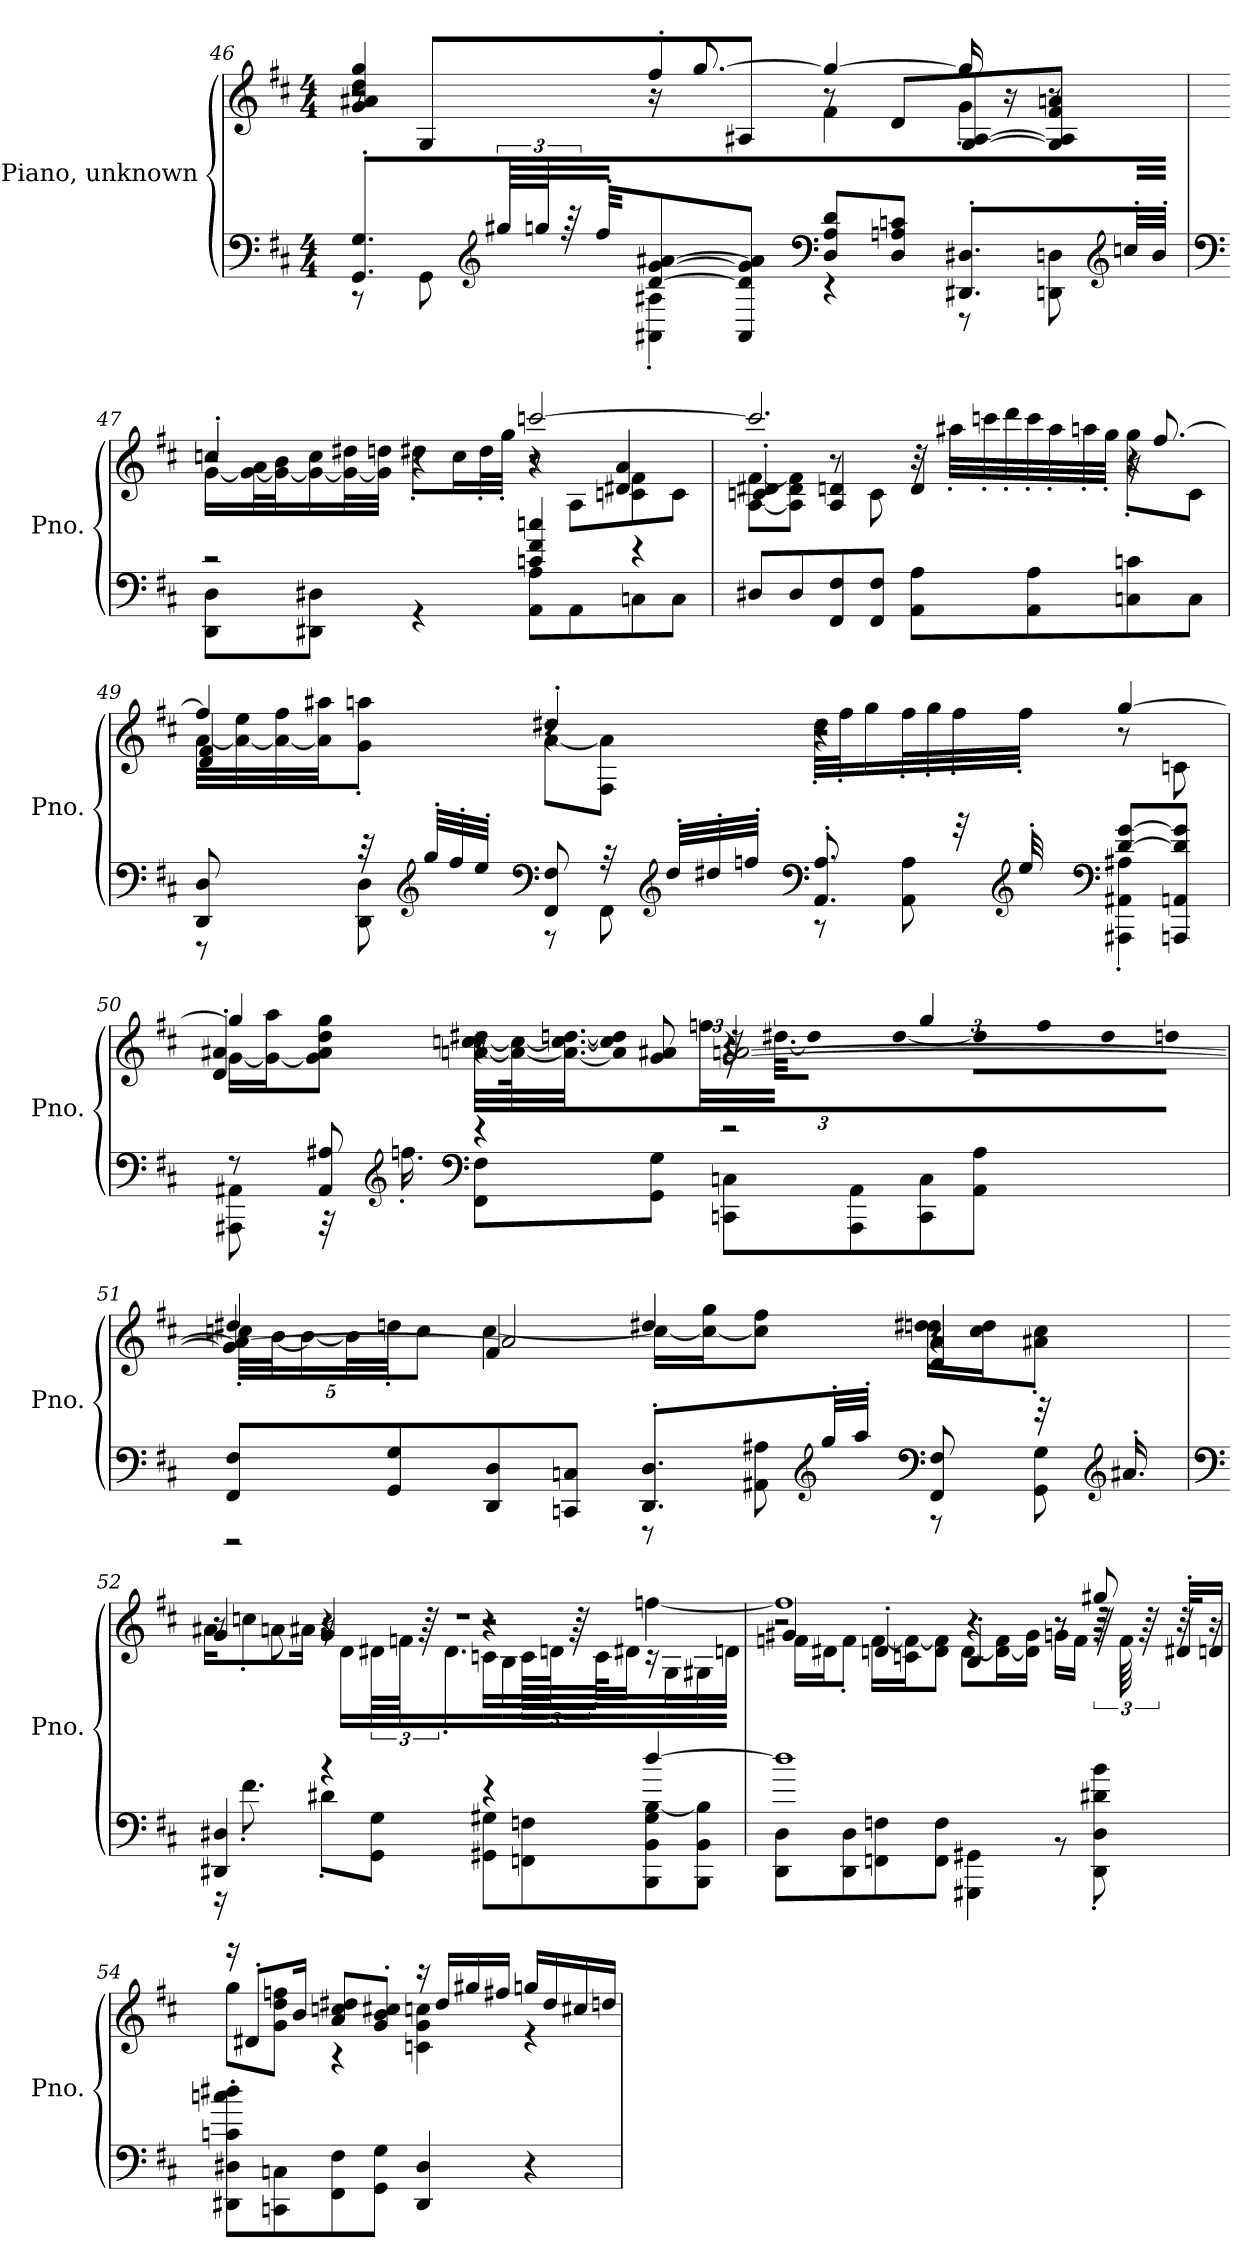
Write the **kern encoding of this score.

**kern	**kern
*part1	*part1
*staff2	*staff1
*I"Piano, unknown	*
*I'Pno.	*
!!LO:LB:g=z
*clefF4	*clefG2
*k[f#c#]	*k[f#c#]
*M4/4	*M4/4
=46	=46
*^	*^
*	*	*	*^
8.GG/' 8.G/'L	8r	4g/ 4a#X/ 4dd/ 4gg/	2r	8r
.	8GG\	.	.	8G/L
*clefG2	*	*	*	*
96gg#X/LLL	.	.	.	.
96ggn/JJJJ	.	.	.	.
96r	.	.	.	.
32ff#'/KKL	.	.	.	.
[8d/ [8g/ [8a#X/	4AA#X\' 4A#X\'	16r	.	8ff#'/
.	.	[8.gg/	.	.
8AA#/ 8d/] 8g/] 8a#/]J	.	.	.	8A#X/J
*clefF4	*	*	*	*
8D/ 8A#/ 8d/L	4r	4gg/_	4f#\	8r
8D/ 8An/ 8cn/J	.	.	.	8d/L
8.DD#X/' 8.D#X/'L	8r	16gg/]	4g'\	[8G/ [8A#/
.	.	16r	.	.
.	8DDn\ 8Dn\	8r	.	8G/] 8A#/] 8f#/ 8an/J
*clefG2	*	*	*	*
32ccn'/LL	.	.	.	.
32b'/JJJ	.	.	.	.
!!LO:LB:g=z	!!	!!
=47	=47	=47	=47	=47
*clefF4	*	*	*	*
2r	8DD\ 8D\L	4ccn'/	[16g\LL	2r
.	.	.	32g\_ 32a\L	.
.	.	.	32g\_ 32b\J	.
.	8DD#X\ 8D#X\J	.	16g\_ 16cc\	.
.	.	.	32g\_ 32dd#X\L	.
.	.	.	32g\] 32ddn\JJJ	.
.	4r	4r	8dd#X'\L	.
.	.	.	16cc\L	.
.	.	.	32dd#'\L	.
.	.	.	32gg'\JJJ	.
4cn/ 4f#/ 4ccn/	8AA\ 8A\L	[2cccn/	8r	4r
.	8AA\	.	8A\L	.
4r	8Cn\	.	8cn\ 8f#\	4d#X/ 4a/
.	8C\J	.	8c\J	.
*v	*v	*	*	*
=48	=48	=48	=48
8D#X/L	2.ccc/]	[8A\ [8f#\L	4cn/' 4d#X/'
8D#/	.	8A\] 8d#\ 8f#\]J	.
8FF#/ 8F#/	.	8r	4A/ 4dn/
8FF#/ 8F#/J	.	8c\	.
8AA\ 8A\L	.	32r	4d/
.	.	32aa#X'\LLL	.
.	.	32cccn'\	.
.	.	32ddd'\	.
8AA\ 8A\	.	32ccc'\	.
.	.	32aa#'\	.
.	.	32aan'\	.
.	.	32gg'\JJJ	.
8Cn\ 8cn\	16r	8gg'\L	4r
.	[8.ff#/	.	.
8C\J	.	8c\J	.
!!LO:PB:g=z	!!	!!
=49	=49	=49	=49
*^	*	*	*
8DD/ 8D/	8r	4ff#/]	[32a\LLL	4d/ 4f#/
.	.	.	32a\_ 32ee\	.
.	.	.	32a\_ 32ff#\	.
.	.	.	32a\] 32aa#X\JJ	.
32r	8DD\ 8D\	.	8g\' 8aan\'J	.
*clefG2	*	*	*	*
32gg'/LLL	.	.	.	.
32ff#'/	.	.	.	.
32ee'/JJJ	.	.	.	.
*clefF4	*	*	*	*
8FF#/ 8F#/	8r	4dd#X'/	[8a\L	4r
32r	8FF#\	.	8F#\ 8a\]J	.
*clefG2	*	*	*	*
32dd'/LLL	.	.	.	.
32dd#X'/	.	.	.	.
32ffn'/JJJ	.	.	.	.
*clefF4	*	*	*	*
8.AA/' 8.A/'	8r	4r	32dd#'\LLL	2r
.	.	.	32ff#'\J	.
.	.	.	16gg\	.
.	8AA\ 8A\	.	32ff#'\L	.
.	.	.	32gg'\	.
32r	.	.	32ff#'\	.
*clefG2	*	*	*	*
32ee'/	.	.	32ff#'\JJJ	.
*clefF4	*	*	*	*
[8d/ [8g/L	4AAA#X\' 4AA#X\' 4A#X\'	[4gg/	8r	.
8AAAn/ 8AAn/ 8d/] 8g/]J	.	.	8cn\	.
!!LO:LB:g=z	!!	!!
=50	=50	=50	=50	=50
8r	8AAA#X\ 8AA#X\	4gg/]	[16g\LL	4d/' 4a#X/'
.	.	.	16g\_ 16aa\J	.
8AA#/ 8A#X/	32r	.	8g\] 8a#\ 8dd\ 8gg\J	.
*clefG2	*	*	*	*
.	16.ffn'\	.	.	.
*clefF4	*	*	*	*
*	*	*	*Xbrackettup	*
4r	8FF#\ 8F#\L	4r	[48an\ [48ccn\ 48dd#X\LLL	8r
.	.	.	96a\_ 96cc\_K	.
.	.	.	48.a\_ 48.cc\_ [48.ddn\J	.
.	.	.	16a\] 16cc\] 16dd\]	.
*	*	*	*brackettup	*
.	8GG\ 8G\J	.	48ffn\JJk	8g/ 8a#X/
.	.	.	96r	.
.	.	.	[48.dd#X\KLL	.
.	.	.	16dd#\JJ]	.
2r	8CCn\ 8Cn\L	4r	[4dd#\	[2g/ [2an/
.	8AAA#\ 8AA#\	.	.	.
.	8CC\ 8C\	4gg/	16dd#\LL]	.
.	.	.	16ff\	.
.	8AA#\ 8A#\J	.	16dd#\	.
.	.	.	16ddn\JJ	.
!!LO:LB:g=z	!!	!!
=51	=51	=51	=51	=51
*	*	*	*Xbrackettup	*
8FF#/ 8F#/L	2r	4dd#X/	40ccn'\LLL	4g/] 4a/_
.	.	.	[40b\J	.
.	.	.	20b\_	.
.	.	.	40b\L]	.
8GG/ 8G/	.	.	40ddn'\JJ	.
.	.	.	10cc\J	.
8DD/ 8D/	.	4f#/	[4cc\	2a/]
8CCn/ 8Cn/J	.	.	.	.
8.DD/' 8.D/'L	8r	4dd#X/	16cc\LL_	.
.	.	.	16cc\_ 16gg\J	.
.	8AA#X\ 8A#X\	.	8cc\] 8ff#\J	.
*clefG2	*	*	*	*
32gg'/LL	.	.	.	.
32aa'/JJJ	.	.	.	.
*clefF4	*	*	*	*
8FF#/ 8F#/	8r	4d/ 4a/	16ddn\ 16dd#X\LL	4r
.	.	.	16cc\ 16dd#\J	.
32r	8GG\ 8G\	.	8a#X\' 8cc\'J	.
*clefG2	*	*	*	*
16.a#X'/	.	.	.	.
*	*	*v	*v	*v
!!LO:LB:g=z
=52	=52	=52
*clefF4	*	*
*	*	*^
*	*	*	*^
*	*	*	*	*^
4DD#X/ 4D#X/	16r	1r	8r	4g/	16a#X\KL
.	8.f#'\	.	.	.	8ccn'\
.	.	.	8an\	.	.
.	.	.	.	.	16a#X\Jk
4r	8d#X'\L	.	4r	4g/	16r
.	.	.	.	.	16d\LL
*	*	*	*	*	*brackettup
.	8GG\ 8G\J	.	.	.	96d#X\LL
.	.	.	.	.	96fn\JJJJ
.	.	.	.	.	96r
.	.	.	.	.	16.d#'\
4r	8GG#X\ 8G#X\L	.	4r	2r	16cn\LL
.	.	.	.	.	16B\
.	8FFn\ 8Fn\	.	.	.	96c\LL
.	.	.	.	.	96dn\JJJJ
.	.	.	.	.	96r
.	.	.	.	.	32c'\KLL
.	.	.	.	.	16d#X\JJ
[4dd/	8BBB\ 8BB\ 8G#\ [8B\	.	[4ffn\	.	16r
.	.	.	.	.	16G\LL
.	8BBB\ 8BB\ 8B\]J	.	.	.	16G#X\
.	.	.	.	.	16dn\JJ
!!LO:LB:g=z	!!	!!	!!
=53	=53	=53	=53	=53	=53
1dd]	8DD\ 8D\L	2r	1ff]	4g#X/	16fn\LL
.	.	.	.	.	16d#X\J
.	8DD\ 8D\	.	.	.	8f'\J
.	8FFn\ 8Fn\	.	.	4dn'/	[16f\LL
.	.	.	.	.	16cn\ 16f\_J
.	8FF\ 8F\J	.	.	.	8d\ 8f\]J
.	4GGG#X\ 4GG#X\	4r	.	4B'/	[8d\L
.	.	.	.	.	16d\_ 16f\L
.	.	.	.	.	16d\] 16g#\JJ
.	8r	8r	.	8r	16gn\LL
.	.	.	.	.	16f\JJ
.	8DD\' 8D\' 8d#X\' 8b\'	8gg#X/	.	32r	96r
.	.	.	.	.	96f\
.	.	.	.	.	96r
.	.	.	.	32d#X'/KLL	32r
.	.	.	.	16dn/JJ	16r
*v	*v	*	*	*	*
*	*	*v	*v	*v
!!LO:LB:g=z
=54	=54	=54
8DD#X\' 8D#X\' 8cn\' 8ccn\' 8dd#X\'L	16r	8gg\L
.	8d#X'/L	.
8CCn\ 8Cn\	.	8g\ 8dd\ 8ffn\J
.	16b/Jk	.
8FF#\ 8F#\	8a/ 8ccn/ 8dd#X/L	4r
8GG\ 8G\J	8g/' 8b/' 8cc#X/'J	.
4DD#/ 4D#/	16r	4cn\ 4g\ 4ccn\
.	16dd#/LL	.
.	16gg#X/	.
.	16ff#X/JJ	.
4r	16ggn/LL	4r
.	16dd#/	.
.	16cc#X/	.
.	16ddn/JJ	.
*	*v	*v
=	=
*-	*-
